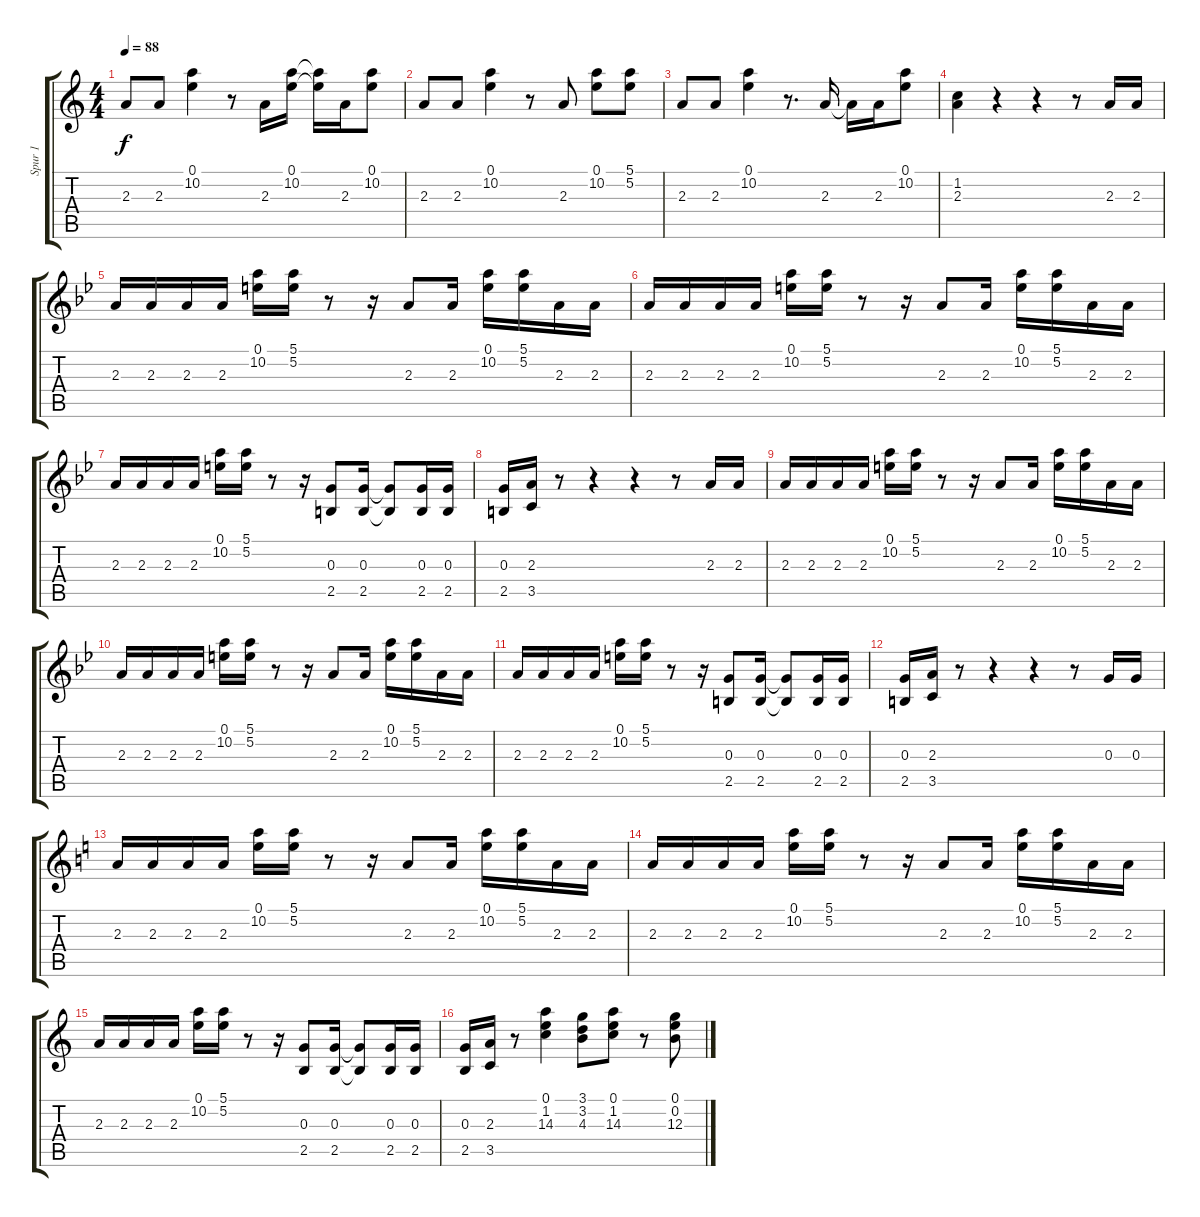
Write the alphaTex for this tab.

\track ("Spur 1" "Spur 1") {instrument acousticguitarnylon bank 7}
\staff {score tabs}
\tuning (E4 B3 G3 D3 A2 E2) {hide}
\ts (4 4)
\tempo 88
\clef g2
\ks c
2.3.8{dy f} 2.3.8 (0.1 10.2).4 r.8 2.3.16 (0.1 10.2).16 (0.1{t} 10.2{t}).16 2.3.16 (0.1 10.2).8 |
2.3.8 2.3.8 (0.1 10.2).4 r.8 2.3.8 (0.1 10.2).8 (5.1 5.2).8 |
2.3.8 2.3.8 (0.1 10.2).4 r.8{d} 2.3.16 2.3{t}.16 2.3.16 (0.1 10.2).8 |
(1.2 2.3).4 r.4 r.4 r.8 2.3.16 2.3.16 |
\ks bb
2.3.16 2.3.16 2.3.16 2.3.16 (0.1 10.2).16 (5.1 5.2).16 r.8 r.16 2.3.8 2.3.16 (0.1 10.2).16 (5.1 5.2).16 2.3.16 2.3.16 |
2.3.16 2.3.16 2.3.16 2.3.16 (0.1 10.2).16 (5.1 5.2).16 r.8 r.16 2.3.8 2.3.16 (0.1 10.2).16 (5.1 5.2).16 2.3.16 2.3.16 |
2.3.16 2.3.16 2.3.16 2.3.16 (0.1 10.2).16 (5.1 5.2).16 r.8 r.16 (0.3 2.5).8 (0.3 2.5).16 (0.3{t} 2.5{t}).8 (0.3 2.5).16 (0.3 2.5).16 |
(0.3 2.5).16 (2.3 3.5).16 r.8 r.4 r.4 r.8 2.3.16 2.3.16 |
2.3.16 2.3.16 2.3.16 2.3.16 (0.1 10.2).16 (5.1 5.2).16 r.8 r.16 2.3.8 2.3.16 (0.1 10.2).16 (5.1 5.2).16 2.3.16 2.3.16 |
2.3.16 2.3.16 2.3.16 2.3.16 (0.1 10.2).16 (5.1 5.2).16 r.8 r.16 2.3.8 2.3.16 (0.1 10.2).16 (5.1 5.2).16 2.3.16 2.3.16 |
2.3.16 2.3.16 2.3.16 2.3.16 (0.1 10.2).16 (5.1 5.2).16 r.8 r.16 (0.3 2.5).8 (0.3 2.5).16 (0.3{t} 2.5{t}).8 (0.3 2.5).16 (0.3 2.5).16 |
(0.3 2.5).16 (2.3 3.5).16 r.8 r.4 r.4 r.8 0.3.16 0.3.16 |
\ks c
2.3.16 2.3.16 2.3.16 2.3.16 (0.1 10.2).16 (5.1 5.2).16 r.8 r.16 2.3.8 2.3.16 (0.1 10.2).16 (5.1 5.2).16 2.3.16 2.3.16 |
2.3.16 2.3.16 2.3.16 2.3.16 (0.1 10.2).16 (5.1 5.2).16 r.8 r.16 2.3.8 2.3.16 (0.1 10.2).16 (5.1 5.2).16 2.3.16 2.3.16 |
2.3.16 2.3.16 2.3.16 2.3.16 (0.1 10.2).16 (5.1 5.2).16 r.8 r.16 (0.3 2.5).8 (0.3 2.5).16 (0.3{t} 2.5{t}).8 (0.3 2.5).16 (0.3 2.5).16 |
(0.3 2.5).16 (2.3 3.5).16 r.8 (0.1 1.2 14.3).4 (3.1 3.2 4.3).8 (0.1 1.2 14.3).8 r.8 (0.1 0.2 12.3).8
